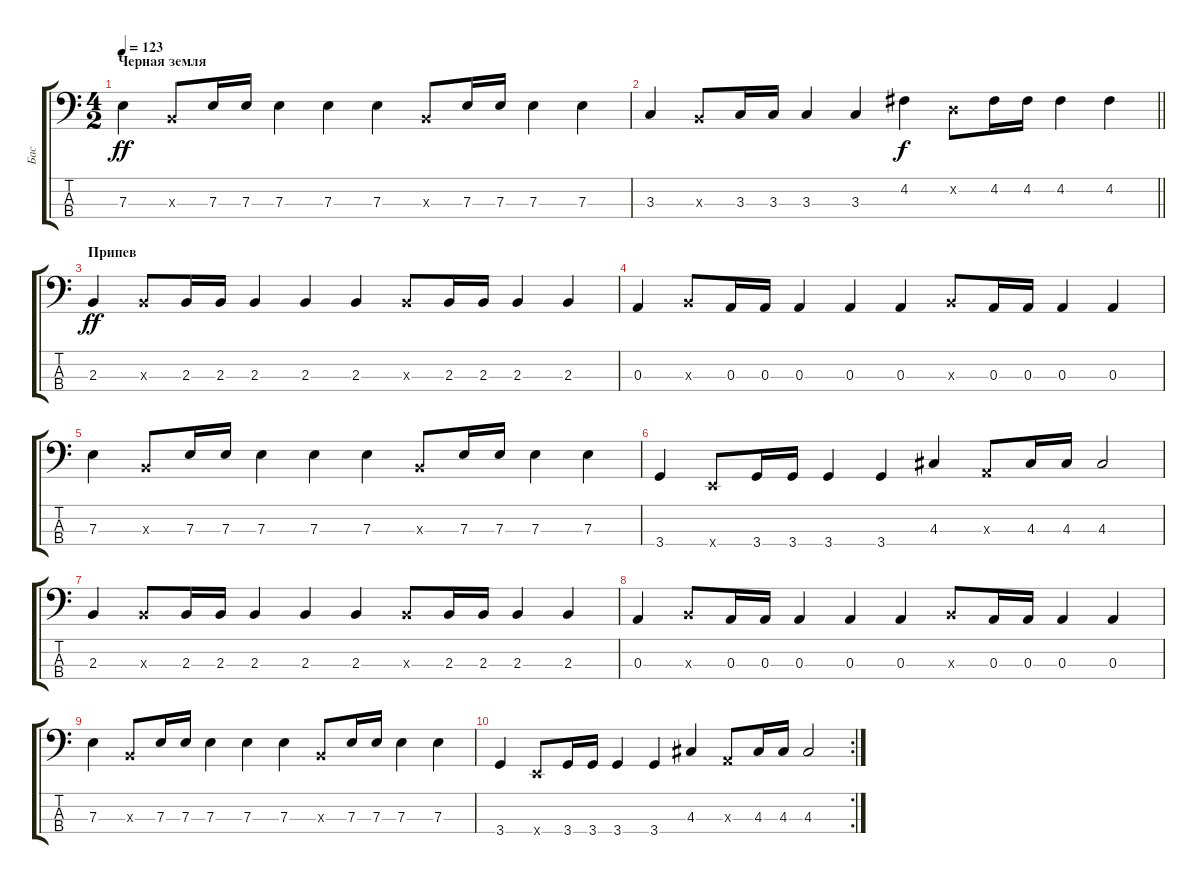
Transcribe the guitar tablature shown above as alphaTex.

\track ("Бас" "Бас") {instrument electricbassfinger}
\staff {score tabs}
\tuning (G2 D2 A1 E1) {hide}
\ts (4 2)
\section ("" "Черная земля")
\tempo 123
\clef f4
\ks c
7.3.4{dy ff} 2.3{x}.8 7.3.16 7.3.16 7.3.4 7.3.4 7.3.4 2.3{x}.8 7.3.16 7.3.16 7.3.4 7.3.4 |
\barLineRight lightlight
3.3.4 2.3{x}.8 3.3.16 3.3.16 3.3.4 3.3.4 4.2.4{dy f} 0.2{x}.8 4.2.16 4.2.16 4.2.4 4.2.4 |
\section ("" "Припев")
2.3.4{dy ff} 2.3{x}.8 2.3.16 2.3.16 2.3.4 2.3.4 2.3.4 2.3{x}.8 2.3.16 2.3.16 2.3.4 2.3.4 |
0.3.4 2.3{x}.8 0.3.16 0.3.16 0.3.4 0.3.4 0.3.4 2.3{x}.8 0.3.16 0.3.16 0.3.4 0.3.4 |
7.3.4 2.3{x}.8 7.3.16 7.3.16 7.3.4 7.3.4 7.3.4 2.3{x}.8 7.3.16 7.3.16 7.3.4 7.3.4 |
3.4.4 0.4{x}.8 3.4.16 3.4.16 3.4.4 3.4.4 4.3.4 0.3{x}.8 4.3.16 4.3.16 4.3.2 |
2.3.4 2.3{x}.8 2.3.16 2.3.16 2.3.4 2.3.4 2.3.4 2.3{x}.8 2.3.16 2.3.16 2.3.4 2.3.4 |
0.3.4 2.3{x}.8 0.3.16 0.3.16 0.3.4 0.3.4 0.3.4 2.3{x}.8 0.3.16 0.3.16 0.3.4 0.3.4 |
7.3.4 2.3{x}.8 7.3.16 7.3.16 7.3.4 7.3.4 7.3.4 2.3{x}.8 7.3.16 7.3.16 7.3.4 7.3.4 |
\rc 2
3.4.4 0.4{x}.8 3.4.16 3.4.16 3.4.4 3.4.4 4.3.4 0.3{x}.8 4.3.16 4.3.16 4.3.2
